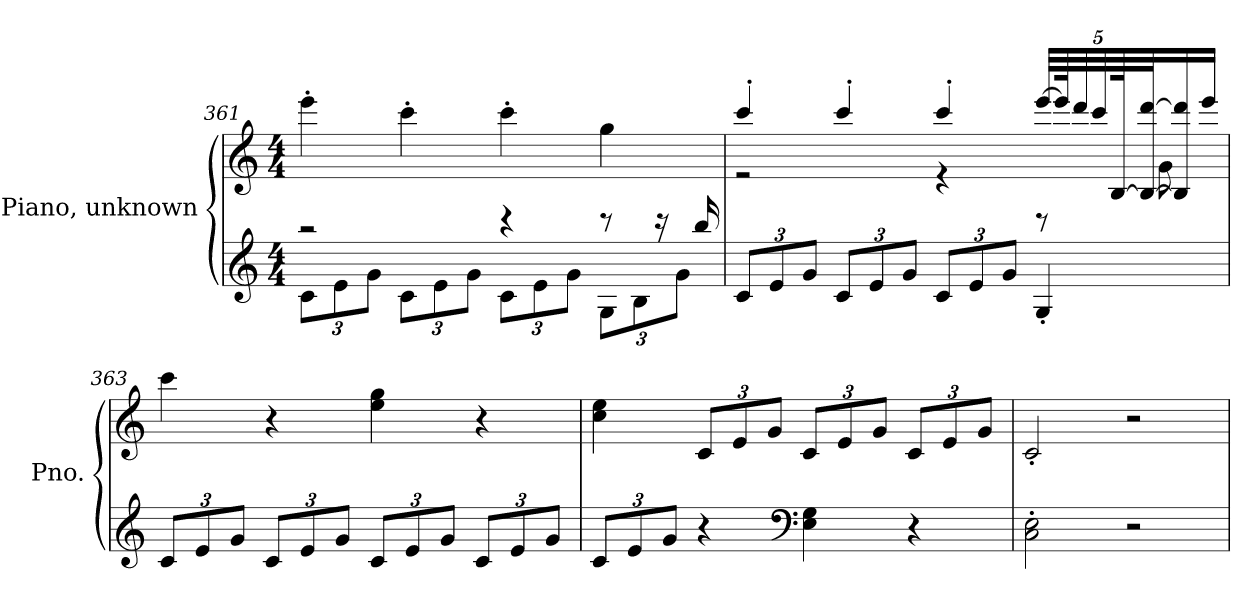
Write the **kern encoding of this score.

**kern	**kern
*part1	*part1
*staff2	*staff1
*I"Piano, unknown	*
*I'Pno.	*
*clefG2	*clefG2
*k[]	*k[]
*M4/4	*M4/4
=361	=361
*^	*
*	*Xbrackettup	*
2r	12c\L	4eee'\
.	12e\	.
.	12g\J	.
.	12c\L	4ccc'\
.	12e\	.
.	12g\J	.
4r	12c\L	4ccc'\
.	12e\	.
.	12g\J	.
8r	12G\L	4gg\
.	12B\	.
16r	.	.
.	12g\J	.
16bb/	.	.
*v	*v	*
!!LO:LB:g=z
=362	=362
*	*^
12c/L	4ccc'/	2r
12e/	.	.
12g/J	.	.
12c/L	4ccc'/	.
12e/	.	.
12g/J	.	.
12c/L	4ccc'/	4r
12e/	.	.
12g/J	.	.
*	*Xbrackettup	*
4G'/	[40eee/LLL	8r
.	80eee/K]	.
.	40ddd/	.
.	40ccc/	.
.	[80B/K	.
.	40B/_ [40ddd/J	.
.	16B/] 16ddd/]	8g\
.	16eee/JJ	.
*	*v	*v
=363	=363
12c/L	4ccc\
12e/	.
12g/J	.
12c/L	4r
12e/	.
12g/J	.
12c/L	4ee\ 4gg\
12e/	.
12g/J	.
12c/L	4r
12e/	.
12g/J	.
=364	=364
12c/L	4cc\ 4ee\
12e/	.
12g/J	.
4r	12c/L
.	12e/
.	12g/J
*clefF4	*
4E\ 4G\	12c/L
.	12e/
.	12g/J
4r	12c/L
.	12e/
.	12g/J
!!LO:LB:g=z
=365	=365
2C\' 2E\'	2c'/
2r	2r
=	=
*-	*-
